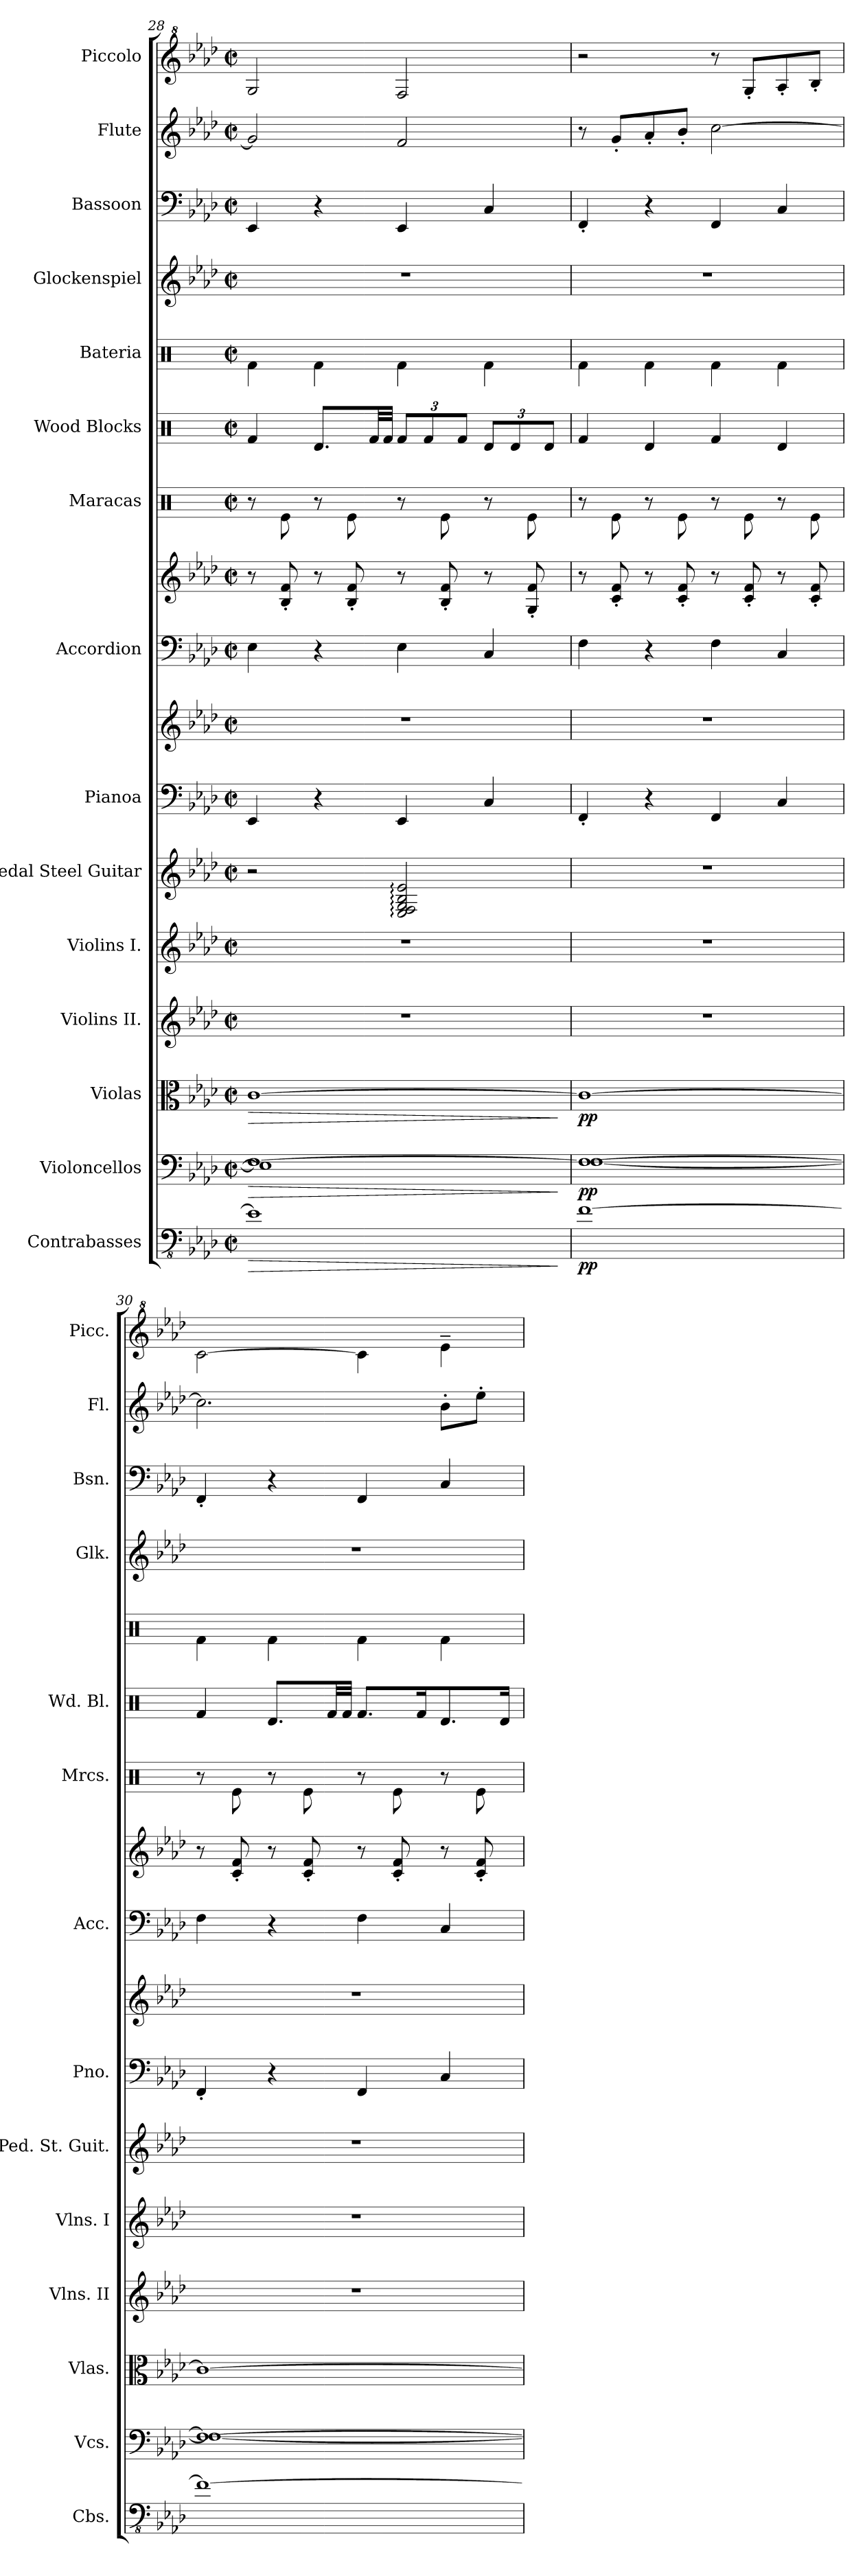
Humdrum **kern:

**kern	**dynam	**kern	**dynam	**kern	**dynam	**kern	**kern	**kern	**kern	**kern	**kern	**kern	**kern	**kern	**kern	**kern	**kern	**kern	**kern
*part15	*part15	*part14	*part14	*part13	*part13	*part12	*part11	*part10	*part9	*part9	*part8	*part8	*part7	*part6	*part5	*part4	*part3	*part2	*part1
*staff17	*staff17	*staff16	*staff16	*staff15	*staff15	*staff14	*staff13	*staff12	*staff11	*staff10	*staff9	*staff8	*staff7	*staff6	*staff5	*staff4	*staff3	*staff2	*staff1
*I"Contrabasses	*	*I"Violoncellos	*	*I"Violas	*	*I"Violins II.	*I"Violins I.	*I"Pedal Steel Guitar	*I"Pianoa	*	*I"Accordion	*	*I"Maracas	*I"Wood Blocks	*I"Bateria	*I"Glockenspiel	*I"Bassoon	*I"Flute	*I"Piccolo
*I'Cbs.	*	*I'Vcs.	*	*I'Vlas.	*	*I'Vlns. II	*I'Vlns. I	*I'Ped. St. Guit.	*I'Pno.	*	*I'Acc.	*	*I'Mrcs.	*I'Wd. Bl.	*	*I'Glk.	*I'Bsn.	*I'Fl.	*I'Picc.
!!LO:PB:g=z
*clefFv4	*	*clefF4	*	*clefC3	*	*clefG2	*clefG2	*clefG2	*clefF4	*clefG2	*clefF4	*clefG2	*clefX	*clefX	*clefX	*clefG2	*clefF4	*clefG2	*clefG^2
*ITrd7c12	*	*	*	*	*	*	*	*	*	*	*	*	*	*	*	*ITrd-14c-24	*	*	*ITrd-7c-12
*k[b-e-a-d-]	*	*k[b-e-a-d-]	*	*k[b-e-a-d-]	*	*k[b-e-a-d-]	*k[b-e-a-d-]	*k[b-e-a-d-]	*k[b-e-a-d-]	*k[b-e-a-d-]	*k[b-e-a-d-]	*k[b-e-a-d-]	*k[]	*k[]	*k[]	*k[b-e-a-d-]	*k[b-e-a-d-]	*k[b-e-a-d-]	*k[b-e-a-d-]
*M2/2	*	*M2/2	*	*M2/2	*	*M2/2	*M2/2	*M2/2	*M2/2	*M2/2	*M2/2	*M2/2	*M2/2	*M2/2	*M2/2	*M2/2	*M2/2	*M2/2	*M2/2
*met(c|)	*	*met(c|)	*	*met(c|)	*	*met(c|)	*met(c|)	*met(c|)	*met(c|)	*met(c|)	*met(c|)	*met(c|)	*met(c|)	*met(c|)	*met(c|)	*met(c|)	*met(c|)	*met(c|)	*met(c|)
=28	=28	=28	=28	=28	=28	=28	=28	=28	=28	=28	=28	=28	=28	=28	=28	=28	=28	=28	=28
!	!LO:HP:b	!	!LO:HP:b	!	!LO:HP:b	!	!	!	!	!	!	!	!	!	!	!	!	!	!
*	*	*^	*	*	*	*	*	*	*	*	*	*	*	*	*^	*	*	*	*
1EE-]	>	1F_	1E-]	>	[1c	>	1r	1r	2r	4EE-/	1r	4E-\	8r	8r	4Rf/	1ryy	4Rf\	1r	4EE-/	2g/]	2gg/
.	.	.	.	.	.	.	.	.	.	.	.	.	8B-/' 8f/'	8Re\	.	.	.	.	.	.	.
.	.	.	.	.	.	.	.	.	.	4r	.	4r	8r	8r	8.Rd/L	.	4Rf\	.	4r	.	.
.	.	.	.	.	.	.	.	.	.	.	.	.	8B-/' 8f/'	8Re\	.	.	.	.	.	.	.
.	.	.	.	.	.	.	.	.	.	.	.	.	.	.	32Rf/LL	.	.	.	.	.	.
.	.	.	.	.	.	.	.	.	.	.	.	.	.	.	32Rf/JJJ	.	.	.	.	.	.
*	*	*	*	*	*	*	*	*	*	*	*	*	*	*	*Xbrackettup	*	*	*	*	*	*
.	.	.	.	.	.	.	.	.	2E-/: 2F/: 2G/: 2B-/: 2e-/:	4EE-/	.	4E-\	8r	8r	12Rf/L	.	4Rf\	.	4EE-/	2f/	2ff/
.	.	.	.	.	.	.	.	.	.	.	.	.	.	.	12Rf/	.	.	.	.	.	.
.	.	.	.	.	.	.	.	.	.	.	.	.	8B-/' 8f/'	8Re\	.	.	.	.	.	.	.
.	.	.	.	.	.	.	.	.	.	.	.	.	.	.	12Rf/J	.	.	.	.	.	.
.	.	.	.	.	.	.	.	.	.	4C/	.	4C/	8r	8r	12Rd/L	.	4Rf\	.	4C/	.	.
.	.	.	.	.	.	.	.	.	.	.	.	.	.	.	12Rd/	.	.	.	.	.	.
.	.	.	.	.	.	.	.	.	.	.	.	.	8G/' 8f/'	8Re\	.	.	.	.	.	.	.
.	.	.	.	.	.	.	.	.	.	.	.	.	.	.	12Rd/J	.	.	.	.	.	.
*	*	*v	*v	*	*	*	*	*	*	*	*	*	*	*	*	*v	*v	*	*	*	*
.	]	.	]	.	]	.	.	.	.	.	.	.	.	.	.	.	.	.	.
=29	=29	=29	=29	=29	=29	=29	=29	=29	=29	=29	=29	=29	=29	=29	=29	=29	=29	=29	=29
*	*	*^	*	*	*	*	*	*	*	*	*	*	*	*	*^	*	*	*	*
!	!LO:DY:b	!	!	!LO:DY:b	!	!LO:DY:b	!	!	!	!	!	!	!	!	!	!	!	!	!	!	!
[1FF	pp	1F_	[1F	pp	1c_	pp	1r	1r	1r	4FF'/	1r	4F\	8r	8r	4Rf/	1ryy	4Rf\	1r	4FF'/	8r	2r
.	.	.	.	.	.	.	.	.	.	.	.	.	8c/' 8f/'	8Re\	.	.	.	.	.	8g'/L	.
.	.	.	.	.	.	.	.	.	.	4r	.	4r	8r	8r	4Rd/	.	4Rf\	.	4r	8a-'/	.
.	.	.	.	.	.	.	.	.	.	.	.	.	8c/' 8f/'	8Re\	.	.	.	.	.	8b-'/J	.
.	.	.	.	.	.	.	.	.	.	4FF/	.	4F\	8r	8r	4Rf/	.	4Rf\	.	4FF/	[2cc\	8r
.	.	.	.	.	.	.	.	.	.	.	.	.	8c/' 8f/'	8Re\	.	.	.	.	.	.	8gg'/L
.	.	.	.	.	.	.	.	.	.	4C/	.	4C/	8r	8r	4Rd/	.	4Rf\	.	4C/	.	8aa-'/
.	.	.	.	.	.	.	.	.	.	.	.	.	8c/' 8f/'	8Re\	.	.	.	.	.	.	8bb-'/J
=30	=30	=30	=30	=30	=30	=30	=30	=30	=30	=30	=30	=30	=30	=30	=30	=30	=30	=30	=30	=30	=30
1FF_	.	1F_	1F_	.	1c_	.	1r	1r	1r	4FF'/	1r	4F\	8r	8r	4Rf/	1ryy	4Rf\	1r	4FF'/	2.cc\]	[2ccc\
.	.	.	.	.	.	.	.	.	.	.	.	.	8c/' 8f/'	8Re\	.	.	.	.	.	.	.
.	.	.	.	.	.	.	.	.	.	4r	.	4r	8r	8r	8.Rd/L	.	4Rf\	.	4r	.	.
.	.	.	.	.	.	.	.	.	.	.	.	.	8c/' 8f/'	8Re\	.	.	.	.	.	.	.
.	.	.	.	.	.	.	.	.	.	.	.	.	.	.	32Rf/LL	.	.	.	.	.	.
.	.	.	.	.	.	.	.	.	.	.	.	.	.	.	32Rf/JJJ	.	.	.	.	.	.
.	.	.	.	.	.	.	.	.	.	4FF/	.	4F\	8r	8r	8.Rf/L	.	4Rf\	.	4FF/	.	4ccc\]
.	.	.	.	.	.	.	.	.	.	.	.	.	8c/' 8f/'	8Re\	.	.	.	.	.	.	.
.	.	.	.	.	.	.	.	.	.	.	.	.	.	.	16Rf/K	.	.	.	.	.	.
.	.	.	.	.	.	.	.	.	.	4C/	.	4C/	8r	8r	8.Rd/	.	4Rf\	.	4C/	8b-'\L	4eee-~\
.	.	.	.	.	.	.	.	.	.	.	.	.	8c/' 8f/'	8Re\	.	.	.	.	.	8ee-'\J	.
.	.	.	.	.	.	.	.	.	.	.	.	.	.	.	16Rd/Jk	.	.	.	.	.	.
*	*	*v	*v	*	*	*	*	*	*	*	*	*	*	*	*	*v	*v	*	*	*	*
=	=	=	=	=	=	=	=	=	=	=	=	=	=	=	=	=	=	=	=
*-	*-	*-	*-	*-	*-	*-	*-	*-	*-	*-	*-	*-	*-	*-	*-	*-	*-	*-	*-
